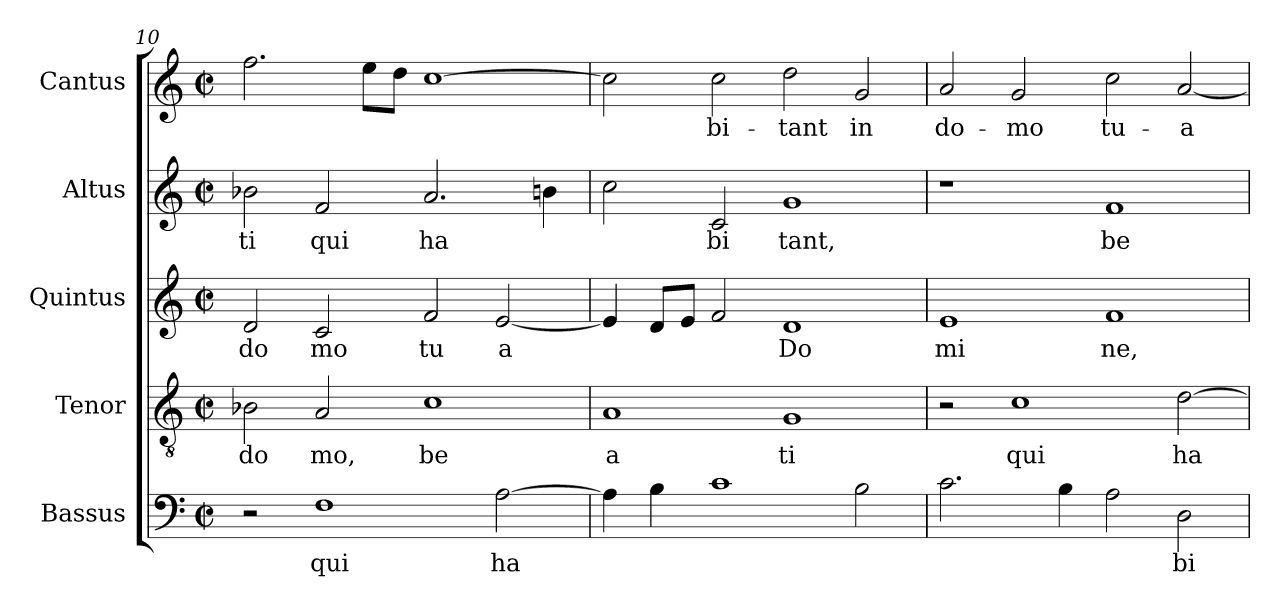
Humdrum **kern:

**kern	**text	**kern	**text	**kern	**text	**kern	**text	**kern	**text
*part5	*part5	*part4	*part4	*part3	*part3	*part2	*part2	*part1	*part1
*staff5	*staff5	*staff4	*staff4	*staff3	*staff3	*staff2	*staff2	*staff1	*staff1
*I"Bassus	*	*I"Tenor	*	*I"Quintus	*	*I"Altus	*	*I"Cantus	*
*clefF4	*	*clefGv2	*	*clefG2	*	*clefG2	*	*clefG2	*
*M2/2	*	*M2/2	*	*M2/2	*	*M2/2	*	*M2/2	*
*met(c|)	*	*met(c|)	*	*met(c|)	*	*met(c|)	*	*met(c|)	*
=10	=10	=10	=10	=10	=10	=10	=10	=10	=10
!	!	!	!LO:LY:b:cj	!	!LO:LY:b:cj	!	!LO:LY:b:cj	!	!
2r	.	2B-X\	do	2d/	do	2b-X\	ti	2.ff\	.
!	!LO:LY:b:cj	!	!LO:LY:b:cj	!	!LO:LY:b:cj	!	!LO:LY:b:cj	!	!
1F	qui	2A/	mo,	2c/	mo	2f/	qui	.	.
.	.	.	.	.	.	.	.	8ee\L	.
.	.	.	.	.	.	.	.	8dd\J	.
!	!	!	!LO:LY:b:cj	!	!LO:LY:b:cj	!	!LO:LY:b:cj	!	!
.	.	1c	be	2f/	tu	2.a/	ha	[>1cc	.
!	!LO:LY:b:cj	!	!	!	!LO:LY:b:cj	!	!	!	!
[>2A\	ha	.	.	[<2e/	a	.	.	.	.
.	.	.	.	.	.	4bn\	.	.	.
=11	=11	=11	=11	=11	=11	=11	=11	=11	=11
!	!	!	!LO:LY:b:cj	!	!	!	!	!	!
4A\]	.	1A	a	4e/]	.	2cc\	.	2cc\]	.
4B\	.	.	.	8d/L	.	.	.	.	.
.	.	.	.	8e/J	.	.	.	.	.
!	!	!	!	!	!	!	!LO:LY:b:cj	!	!LO:LY:b:cj
1c	.	.	.	2f/	.	2c/	bi	2cc\	-bi-
!	!	!	!LO:LY:b:cj	!	!LO:LY:b:cj	!	!LO:LY:b:cj	!	!LO:LY:b:cj
.	.	1G	ti	1d	Do	1g	tant,	2dd\	-tant
!	!	!	!	!	!	!	!	!	!LO:LY:b:cj
2B\	.	.	.	.	.	.	.	2g/	in
=12	=12	=12	=12	=12	=12	=12	=12	=12	=12
!	!	!	!	!	!LO:LY:b:cj	!	!	!	!LO:LY:b:cj
2.c\	.	2r	.	1e	mi	1r	.	2a/	do-
!	!	!	!LO:LY:b:cj	!	!	!	!	!	!LO:LY:b:cj
.	.	1c	qui	.	.	.	.	2g/	-mo
4B\	.	.	.	.	.	.	.	.	.
!	!	!	!	!	!LO:LY:b:cj	!	!LO:LY:b:cj	!	!LO:LY:b:cj
2A\	.	.	.	1f	ne,	1f	be	2cc\	tu-
!	!LO:LY:b:cj	!	!LO:LY:b:cj	!	!	!	!	!	!LO:LY:b:cj
2D\	bi	[>2d\	ha	.	.	.	.	[>2a/	-a
=	=	=	=	=	=	=	=	=	=
*-	*-	*-	*-	*-	*-	*-	*-	*-	*-
